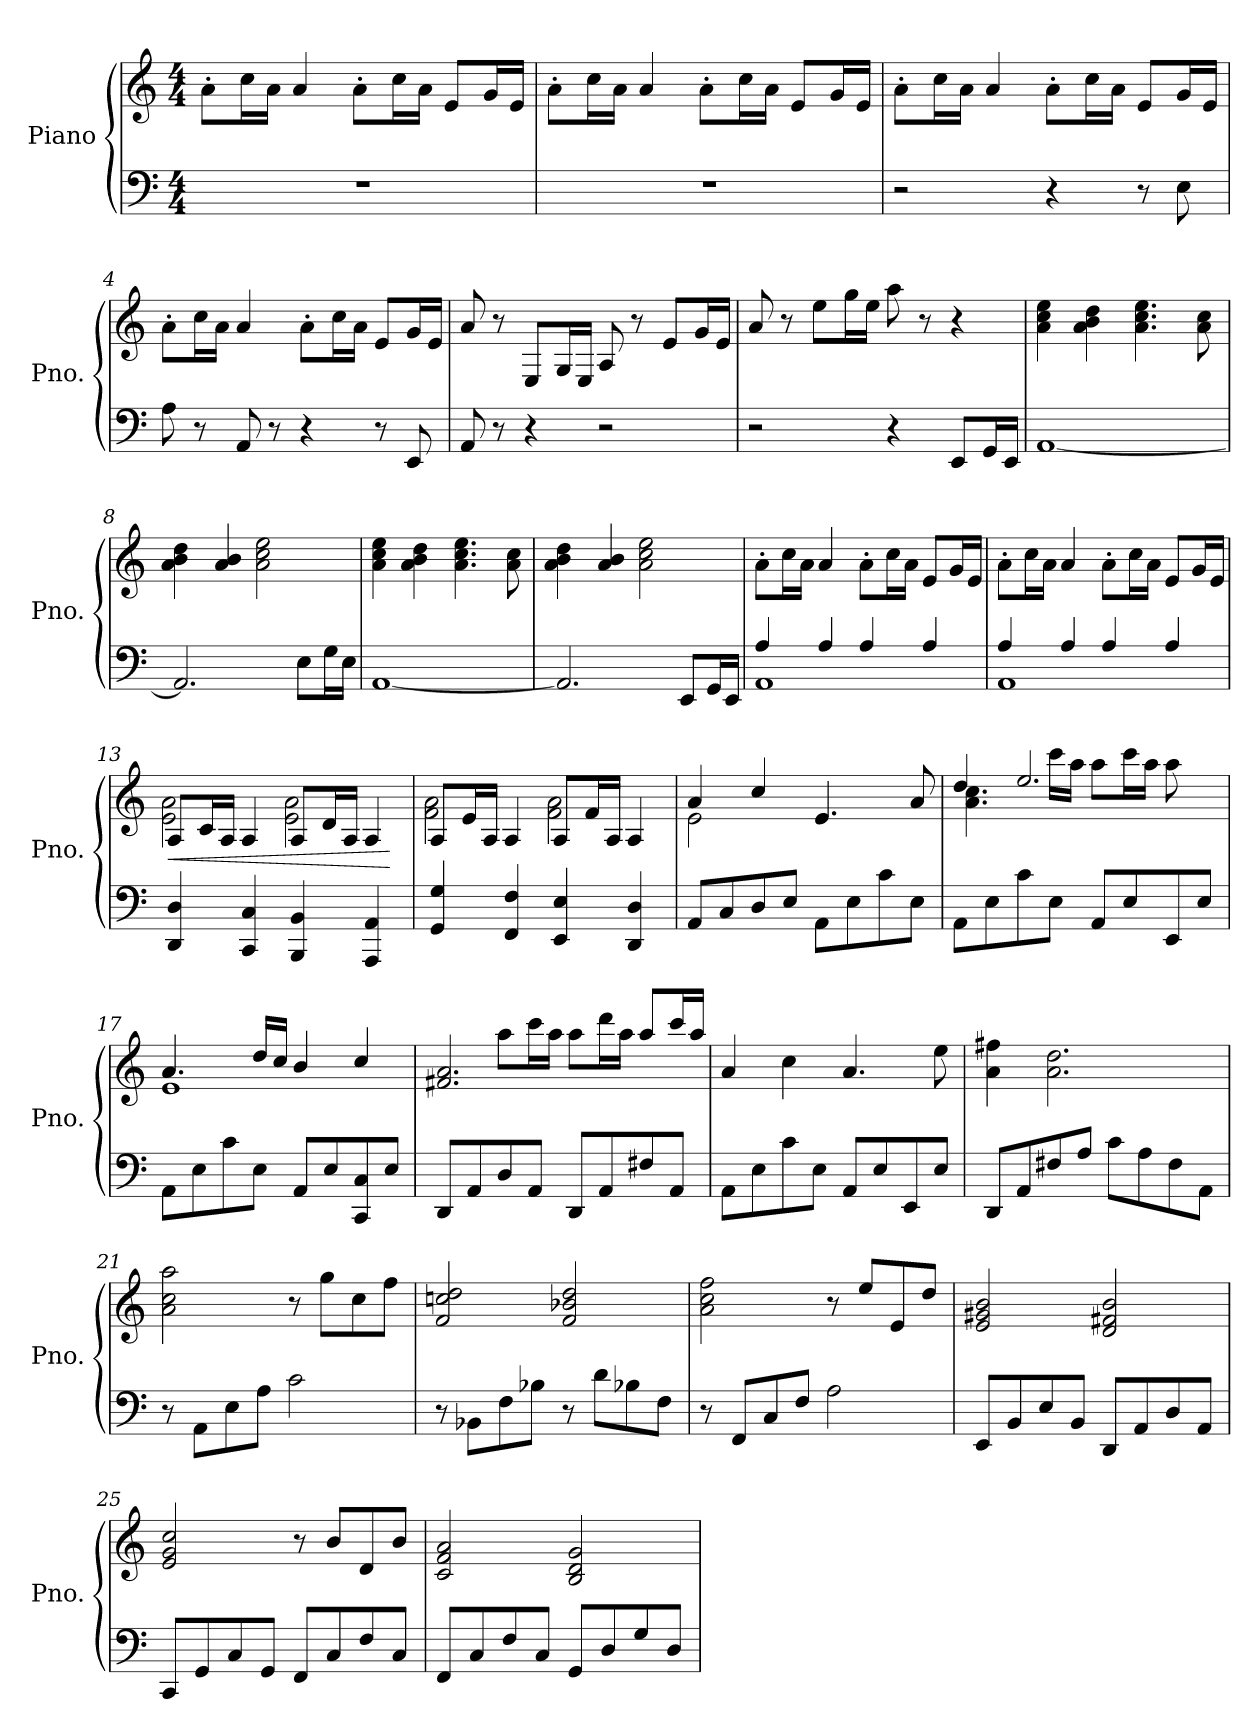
**kern	**kern	**dynam
*part1	*part1	*part1
*staff2	*staff1	*staff1/2
*I"Piano	*	*
*I'Pno.	*	*
*clefF4	*clefG2	*
*k[]	*k[]	*
*M4/4	*M4/4	*
*MM105	*MM105	*
=1	=1	=1
1r	8a'\L	.
.	16cc\L	.
.	16a\JJ	.
.	4a/	.
.	8a'\L	.
.	16cc\L	.
.	16a\JJ	.
.	8e/L	.
.	16g/L	.
.	16e/JJ	.
=2	=2	=2
1r	8a'\L	.
.	16cc\L	.
.	16a\JJ	.
.	4a/	.
.	8a'\L	.
.	16cc\L	.
.	16a\JJ	.
.	8e/L	.
.	16g/L	.
.	16e/JJ	.
=3	=3	=3
2r	8a'\L	.
.	16cc\L	.
.	16a\JJ	.
.	4a/	.
4r	8a'\L	.
.	16cc\L	.
.	16a\JJ	.
8r	8e/L	.
8E\	16g/L	.
.	16e/JJ	.
=4	=4	=4
8A\	8a'\L	.
8r	16cc\L	.
.	16a\JJ	.
8AA/	4a/	.
8r	.	.
4r	8a'\L	.
.	16cc\L	.
.	16a\JJ	.
8r	8e/L	.
8EE/	16g/L	.
.	16e/JJ	.
!!LO:LB:g=z
=5	=5	=5
8AA/	8a/	.
8r	8r	.
4r	8E/L	.
.	16G/L	.
.	16E/JJ	.
2r	8A/	.
.	8r	.
.	8e/L	.
.	16g/L	.
.	16e/JJ	.
=6	=6	=6
2r	8a/	.
.	8r	.
.	8ee\L	.
.	16gg\L	.
.	16ee\JJ	.
4r	8aa\	.
.	8r	.
8EE/L	4r	.
16GG/L	.	.
16EE/JJ	.	.
=7	=7	=7
[1AA	4a\ 4cc\ 4ee\	.
.	4a\ 4b\ 4dd\	.
.	4.a\ 4.cc\ 4.ee\	.
.	8a\ 8cc\	.
=8	=8	=8
2.AA/]	4a\ 4b\ 4dd\	.
.	4a/ 4b/	.
.	2a\ 2cc\ 2ee\	.
8E\L	.	.
16G\L	.	.
16E\JJ	.	.
=9	=9	=9
[1AA	4a\ 4cc\ 4ee\	.
.	4a\ 4b\ 4dd\	.
.	4.a\ 4.cc\ 4.ee\	.
.	8a\ 8cc\	.
!!LO:LB:g=z
=10	=10	=10
2.AA/]	4a\ 4b\ 4dd\	.
.	4a/ 4b/	.
.	2a\ 2cc\ 2ee\	.
8EE/L	.	.
16GG/L	.	.
16EE/JJ	.	.
=11	=11	=11
*^	*	*
4A/	1AA	8a'\L	.
.	.	16cc\L	.
.	.	16a\JJ	.
4A/	.	4a/	.
4A/	.	8a'\L	.
.	.	16cc\L	.
.	.	16a\JJ	.
4A/	.	8e/L	.
.	.	16g/L	.
.	.	16e/JJ	.
=12	=12	=12	=12
4A/	1AA	8a'\L	.
.	.	16cc\L	.
.	.	16a\JJ	.
4A/	.	4a/	.
4A/	.	8a'\L	.
.	.	16cc\L	.
.	.	16a\JJ	.
4A/	.	8e/L	.
.	.	16g/L	.
.	.	16e/JJ	.
*v	*v	*	*
=13	=13	=13
!	!	!LO:HP:b
*	*^	*
4DD/ 4D/	8A/L	2e\ 2a\	<
.	16c/L	.	.
.	16A/JJ	.	.
4CC/ 4C/	4A/	.	.
4BBB/ 4BB/	8A/L	2e\ 2a\	.
.	16d/L	.	.
.	16A/JJ	.	.
4AAA/ 4AA/	4A/	.	.
*	*v	*v	*
.	.	[
!!LO:LB:g=z
=14	=14	=14
*	*^	*
4GG/ 4G/	8A/L	2f\ 2a\	.
.	16e/L	.	.
.	16A/JJ	.	.
4FF/ 4F/	4A/	.	.
4EE/ 4E/	8A/L	2f\ 2a\	.
.	16f/L	.	.
.	16A/JJ	.	.
4DD/ 4D/	4A/	.	.
=15	=15	=15	=15
8AA/L	4a/	2e\	.
8C/	.	.	.
8D/	4cc/	.	.
8E/J	.	.	.
8AA\L	4.e/	2ryy	.
8E\	.	.	.
8c\	.	.	.
8E\J	8a/	.	.
=16	=16	=16	=16
8AA\L	4dd/	4.a\ 4.cc\	.
8E\	.	.	.
8c\	2.ee/	.	.
8E\J	.	16ccc\LL	.
.	.	16aa\JJ	.
8AA/L	.	8aa\L	.
8E/	.	16ccc\L	.
.	.	16aa\JJ	.
8EE/	.	8aa\	.
8E/J	.	8ryy	.
=17	=17	=17	=17
8AA\L	4.a/	1e	.
8E\	.	.	.
8c\	.	.	.
8E\J	16dd/LL	.	.
.	16cc/JJ	.	.
8AA/L	4b/	.	.
8E/	.	.	.
8CC/ 8C/	4cc/	.	.
8E/J	.	.	.
!!LO:LB:g=z	!!
=18	=18	=18	=18
8DD/L	2.f#X/ 2.a/	4ryy	.
8AA/	.	.	.
8D/	.	8aa\L	.
8AA/J	.	16ccc\L	.
.	.	16aa\JJ	.
8DD/L	.	8aa\L	.
8AA/	.	16ddd\L	.
.	.	16aa\JJ	.
8F#X/	8aa/L	4ryy	.
8AA/J	16ccc/L	.	.
.	16aa/JJ	.	.
*	*v	*v	*
=19	=19	=19
8AA\L	4a/	.
8E\	.	.
8c\	4cc\	.
8E\J	.	.
8AA/L	4.a/	.
8E/	.	.
8EE/	.	.
8E/J	8ee\	.
=20	=20	=20
8DD/L	4a\ 4ff#X\	.
8AA/	.	.
8F#X/	2.a\ 2.dd\	.
8A/J	.	.
8c\L	.	.
8A\	.	.
8F#\	.	.
8AA\J	.	.
=21	=21	=21
8r	2a\ 2cc\ 2aa\	.
8AA\L	.	.
8E\	.	.
8A\J	.	.
2c\	8r	.
.	8gg\L	.
.	8cc\	.
.	8ff\J	.
!!LO:PB:g=z
=22	=22	=22
8r	2f/ 2ccn/ 2dd/	.
8BB-X\L	.	.
8F\	.	.
8B-X\J	.	.
8r	2f/ 2b-X/ 2dd/	.
8d\L	.	.
8B-X\	.	.
8F\J	.	.
=23	=23	=23
8r	2a\ 2cc\ 2ff\	.
8FF/L	.	.
8C/	.	.
8F/J	.	.
2A\	8r	.
.	8ee/L	.
.	8e/	.
.	8dd/J	.
=24	=24	=24
8EE/L	2e/ 2g#X/ 2b/	.
8BB/	.	.
8E/	.	.
8BB/J	.	.
8DD/L	2d/ 2f#X/ 2b/	.
8AA/	.	.
8D/	.	.
8AA/J	.	.
=25	=25	=25
8CC/L	2e/ 2g/ 2cc/	.
8GG/	.	.
8C/	.	.
8GG/J	.	.
8FF/L	8r	.
8C/	8b/L	.
8F/	8d/	.
8C/J	8b/J	.
=26	=26	=26
8FF/L	2c/ 2f/ 2a/	.
8C/	.	.
8F/	.	.
8C/J	.	.
8GG/L	2B/ 2d/ 2g/	.
8D/	.	.
8G/	.	.
8D/J	.	.
=	=	=
*-	*-	*-
